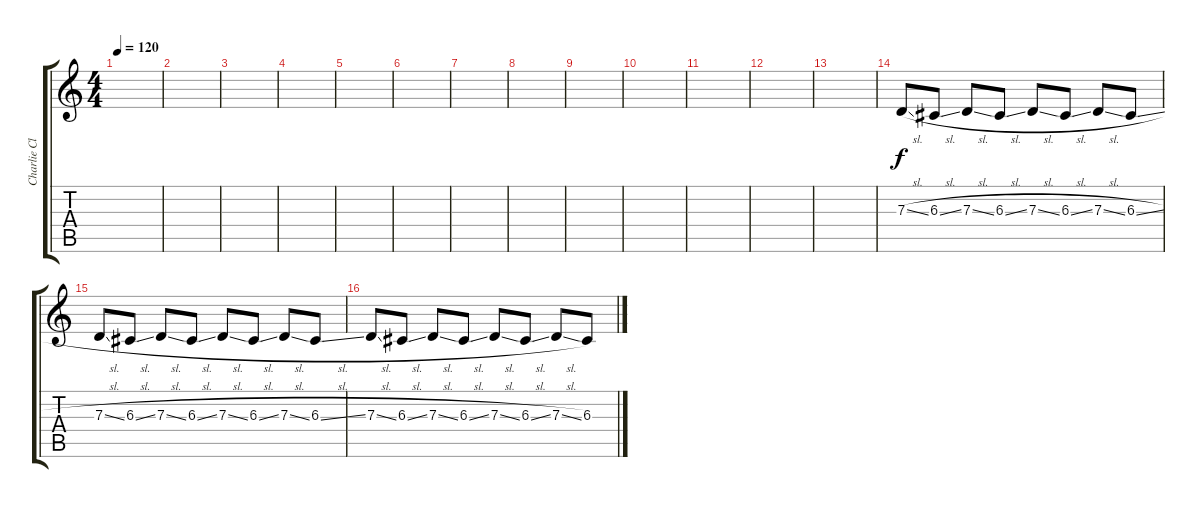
\track ("Charlie Clouser" "Charlie Cl") {instrument synthvoice}
\staff {score tabs}
\tuning (E4 B3 G3 D3 A2 D2) {hide}
\ts (4 4)
\tempo 120
\clef g2
\ks c
|
|
|
|
|
|
|
|
|
|
|
|
|
7.3{sl}.8 6.3{sl}.8 7.3{sl}.8 6.3{sl}.8 7.3{sl}.8 6.3{sl}.8 7.3{sl}.8 6.3{sl}.8 |
7.3{sl}.8 6.3{sl}.8 7.3{sl}.8 6.3{sl}.8 7.3{sl}.8 6.3{sl}.8 7.3{sl}.8 6.3{sl}.8 |
7.3{sl}.8 6.3{sl}.8 7.3{sl}.8 6.3{sl}.8 7.3{sl}.8 6.3{sl}.8 7.3{sl}.8 6.3.8
